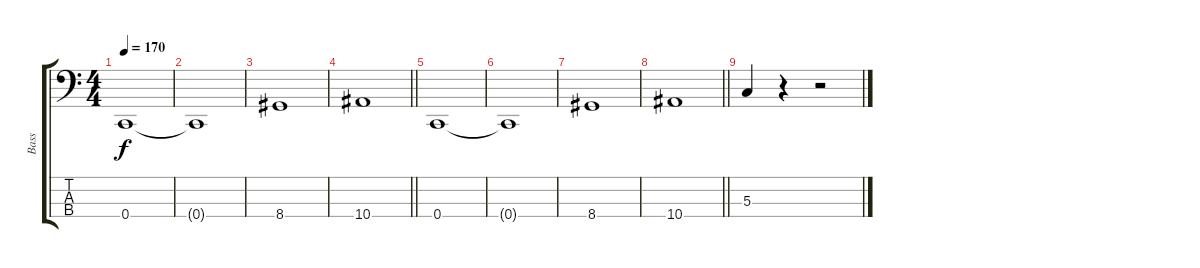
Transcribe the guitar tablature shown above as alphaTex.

\track ("Bass" "Bass") {instrument electricbassfinger}
\staff {score tabs}
\tuning (F2 C2 G1 C1) {hide}
\ts (4 4)
\tempo 170
\clef f4
\ks c
0.4.1{dy f} |
0.4{t}.1 |
8.4.1 |
\barLineRight lightlight
10.4.1 |
0.4.1 |
0.4{t}.1 |
8.4.1 |
\barLineRight lightlight
10.4.1 |
5.3.4 r.4 r.2
